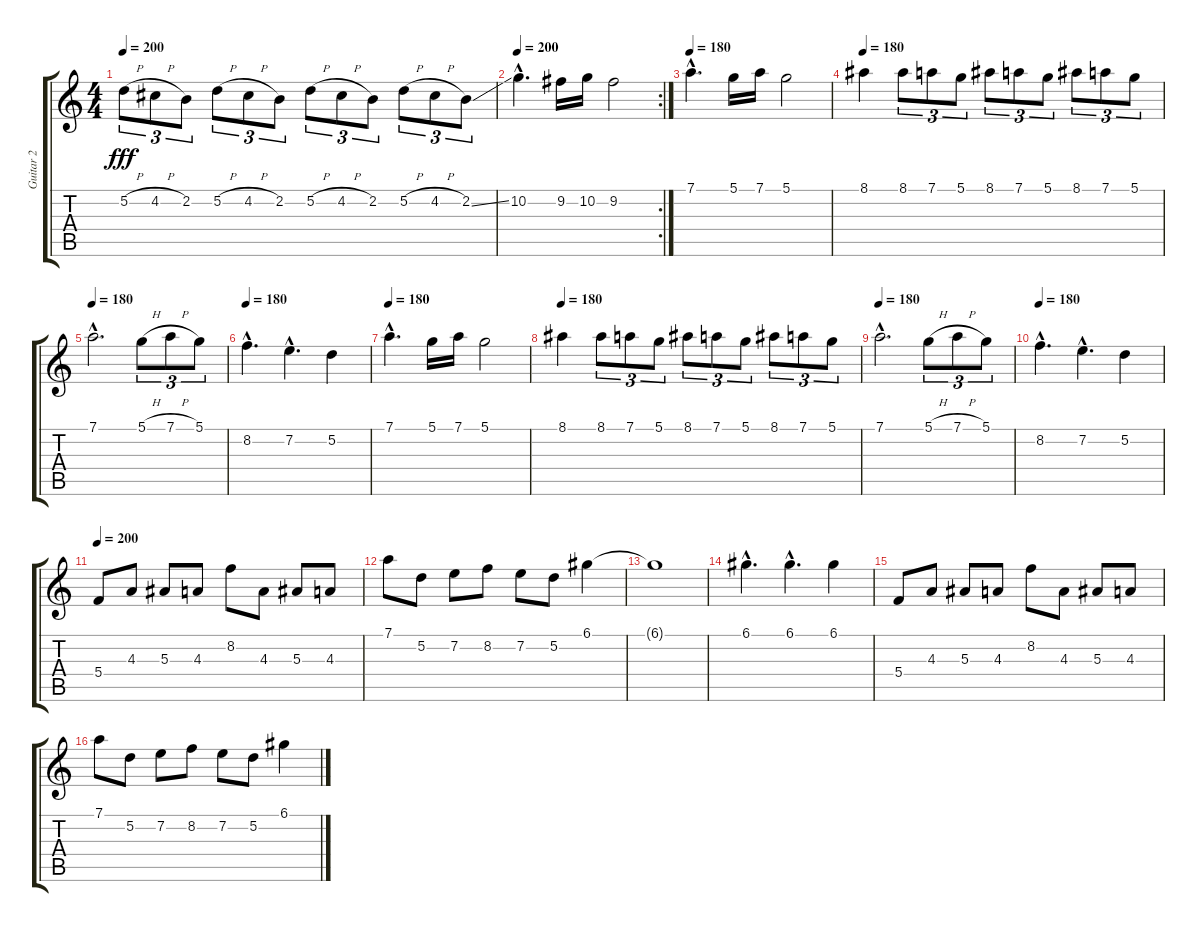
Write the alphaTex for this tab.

\track ("Guitar 2" "Guitar 2") {instrument distortionguitar}
\staff {score tabs}
\tuning (D4 A3 F3 C3 G2 D2) {hide}
\ts (4 4)
\tempo 200
\clef g2
\ks c
5.2{h}.8{tu (3 2) dy fff} 4.2{h}.8{tu (3 2)} 2.2.8{tu (3 2)} 5.2{h}.8{tu (3 2)} 4.2{h}.8{tu (3 2)} 2.2.8{tu (3 2)} 5.2{h}.8{tu (3 2)} 4.2{h}.8{tu (3 2)} 2.2.8{tu (3 2)} 5.2{h}.8{tu (3 2)} 4.2{h}.8{tu (3 2)} 2.2{ss}.8{tu (3 2)} |
\rc 2
\tempo 200
10.2{hac}.4{d} 9.2.16 10.2.16 9.2.2 |
\tempo 180
7.1{hac}.4{d} 5.1.16 7.1.16 5.1.2 |
\tempo 180
8.1.4 8.1.8{tu (3 2)} 7.1.8{tu (3 2)} 5.1.8{tu (3 2)} 8.1.8{tu (3 2)} 7.1.8{tu (3 2)} 5.1.8{tu (3 2)} 8.1.8{tu (3 2)} 7.1.8{tu (3 2)} 5.1.8{tu (3 2)} |
\tempo 180
7.1{hac}.2{d} 5.1{h}.8{tu (3 2)} 7.1{h}.8{tu (3 2)} 5.1.8{tu (3 2)} |
\tempo 180
8.2{hac}.4{d} 7.2{hac}.4{d} 5.2.4 |
\tempo 180
7.1{hac}.4{d} 5.1.16 7.1.16 5.1.2 |
\tempo 180
8.1.4 8.1.8{tu (3 2)} 7.1.8{tu (3 2)} 5.1.8{tu (3 2)} 8.1.8{tu (3 2)} 7.1.8{tu (3 2)} 5.1.8{tu (3 2)} 8.1.8{tu (3 2)} 7.1.8{tu (3 2)} 5.1.8{tu (3 2)} |
\tempo 180
7.1{hac}.2{d} 5.1{h}.8{tu (3 2)} 7.1{h}.8{tu (3 2)} 5.1.8{tu (3 2)} |
\tempo 180
8.2{hac}.4{d} 7.2{hac}.4{d} 5.2.4 |
\tempo 200
5.4.8 4.3.8 5.3.8 4.3.8 8.2.8 4.3.8 5.3.8 4.3.8 |
7.1.8 5.2.8 7.2.8 8.2.8 7.2.8 5.2.8 6.1.4 |
6.1{t}.1 |
6.1{hac}.4{d} 6.1{hac}.4{d} 6.1.4 |
5.4.8 4.3.8 5.3.8 4.3.8 8.2.8 4.3.8 5.3.8 4.3.8 |
7.1.8 5.2.8 7.2.8 8.2.8 7.2.8 5.2.8 6.1.4
